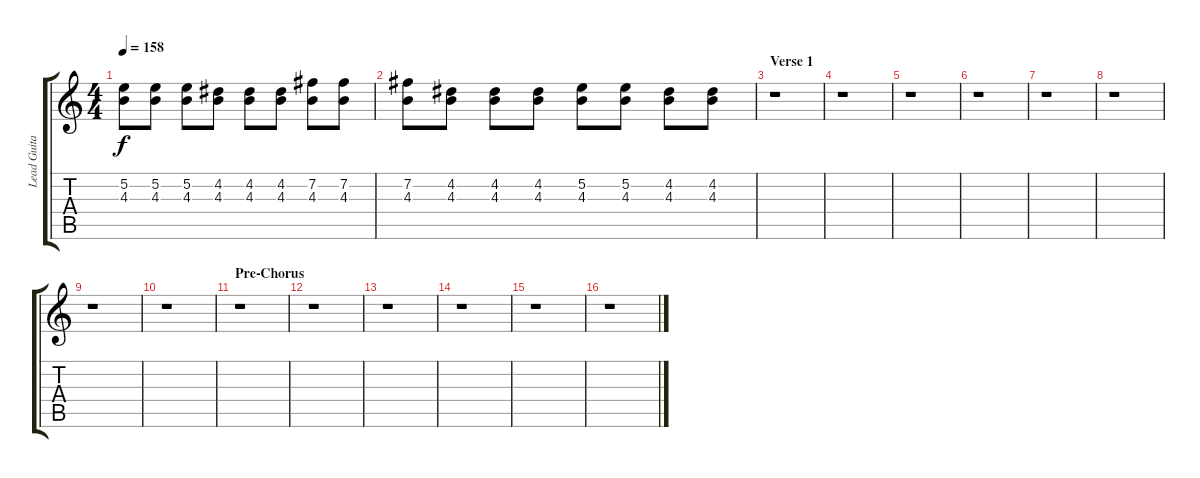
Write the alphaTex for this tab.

\track ("Lead Guitar 1" "Lead Guita") {instrument distortionguitar}
\staff {score tabs}
\tuning (E4 B3 G3 D3 A2 E2) {hide}
\ts (4 4)
\tempo 158
\clef g2
\ks c
(5.2 4.3).8{dy f} (5.2 4.3).8 (5.2 4.3).8 (4.2 4.3).8 (4.2 4.3).8 (4.2 4.3).8 (7.2 4.3).8 (7.2 4.3).8 |
(7.2 4.3).8 (4.2 4.3).8 (4.2 4.3).8 (4.2 4.3).8 (5.2 4.3).8 (5.2 4.3).8 (4.2 4.3).8 (4.2 4.3).8 |
\section ("" "Verse 1")
r.1 |
r.1 |
r.1 |
r.1 |
r.1 |
r.1 |
r.1 |
r.1 |
\section ("" "Pre-Chorus")
r.1 |
r.1 |
r.1 |
r.1 |
r.1 |
r.1
